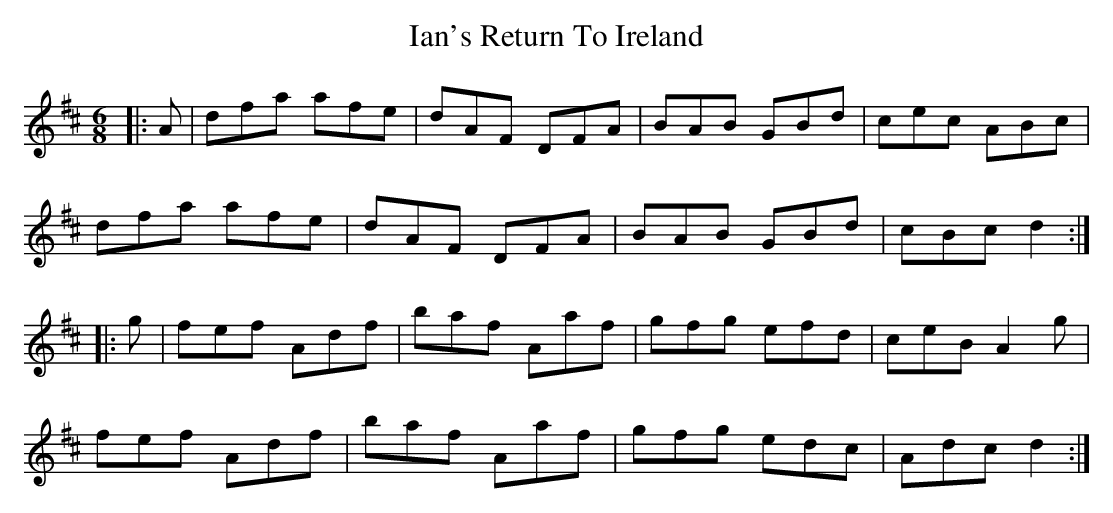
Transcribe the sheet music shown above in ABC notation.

X:1
T: Ian's Return To Ireland
M: 6/8
L: 1/8
K: Dmaj
|:A|dfa afe|dAF DFA|BAB GBd|cec ABc|
dfa afe|dAF DFA|BAB GBd|cBc d2:|
|:g|fef Adf|baf Aaf|gfg efd|ceB A2g|
fef Adf|baf Aaf|gfg edc|Adc d2:|
